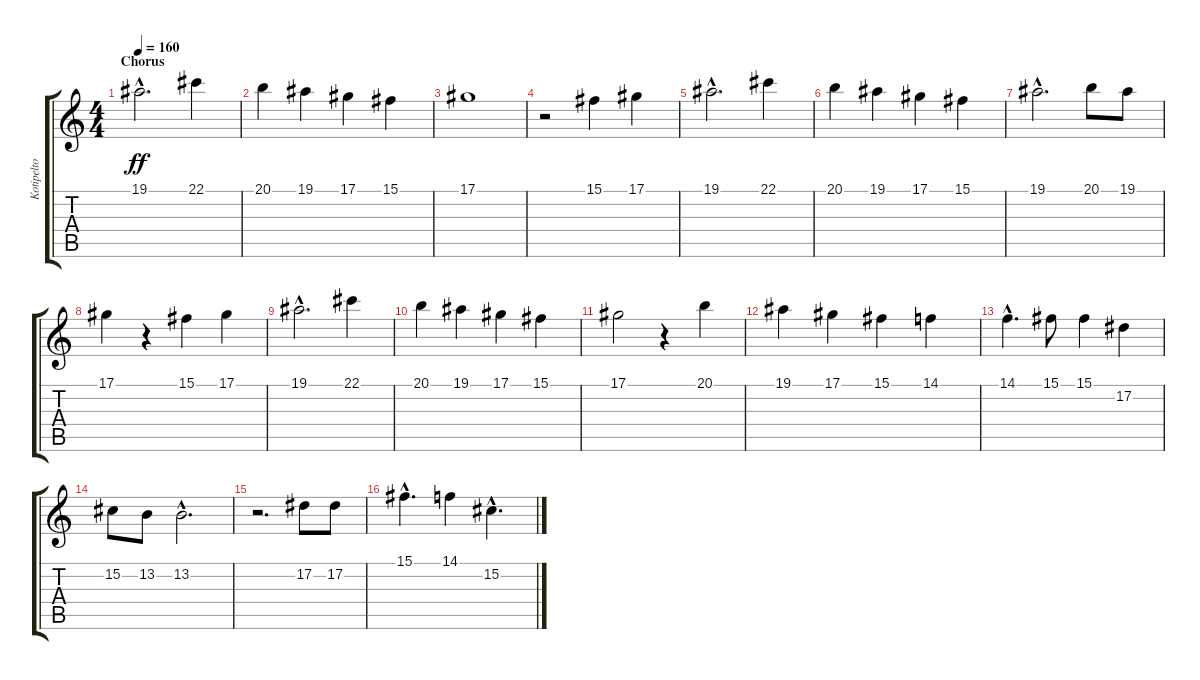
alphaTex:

\track ("Kotipelto" "Kotipelto") {instrument flute}
\staff {score tabs}
\tuning (Eb4 Bb3 Gb3 Db3 Ab2 Eb2) {hide}
\ts (4 4)
\section ("" "Chorus")
\tempo 160
\clef g2
\ks c
19.1{hac}.2{d dy ff} 22.1.4 |
20.1.4 19.1.4 17.1.4 15.1.4 |
17.1.1 |
r.2 15.1.4 17.1.4 |
19.1{hac}.2{d} 22.1.4 |
20.1.4 19.1.4 17.1.4 15.1.4 |
19.1{hac}.2{d} 20.1.8 19.1.8 |
17.1.4 r.4 15.1.4 17.1.4 |
19.1{hac}.2{d} 22.1.4 |
20.1.4 19.1.4 17.1.4 15.1.4 |
17.1.2 r.4 20.1.4 |
19.1.4 17.1.4 15.1.4 14.1.4 |
14.1{hac}.4{d} 15.1.8 15.1.4 17.2.4 |
15.2.8 13.2.8 13.2{hac}.2{d} |
r.2{d} 17.2.8 17.2.8 |
15.1{hac}.4{d} 14.1.4 15.2{hac}.4{d}
